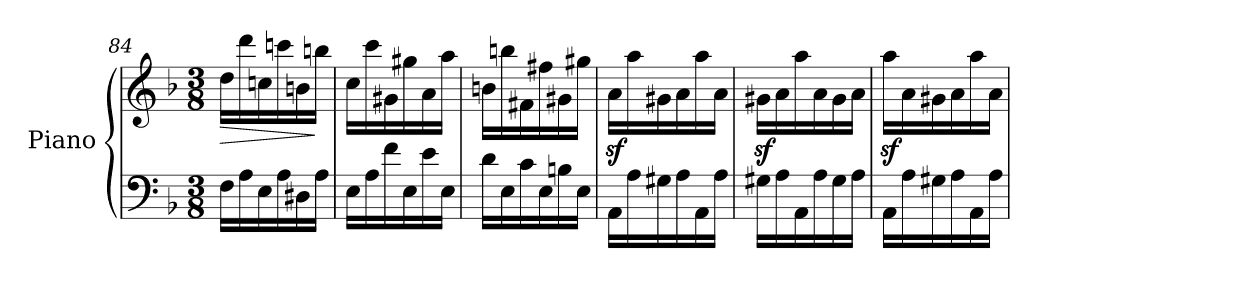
**kern	**kern	**dynam
*part1	*part1	*part1
*staff2	*staff1	*staff1/2
*I"Piano	*	*
*I'Pno	*	*
*clefF4	*clefG2	*
*k[b-]	*k[b-]	*
*M3/8	*M3/8	*
=84	=84	=84
!	!	!LO:HP:b
16F\LL	16dd\LL	>
16A\	16ddd\	.
16E\	16ccn\	.
16A\	16cccn\	.
16D#X\	16bn\	.
16A\JJ	16bbn\JJ	]
=85	=85	=85
16E\LL	16cc\LL	.
16A\	16ccc\	.
16f\	16g#X\	.
16E\	16gg#X\	.
16e\	16a\	.
16E\JJ	16aa\JJ	.
=86	=86	=86
16d\LL	16bn\LL	.
16E\	16bbn\	.
16c\	16f#X\	.
16E\	16ff#X\	.
16Bn\	16g#X\	.
16E\JJ	16gg#X\JJ	.
=87	=87	=87
16AA\LL	16az<\LL	.
16A\	16aa\	.
16G#X\	16g#X\	.
16A\	16a\	.
16AA\	16aa\	.
16A\JJ	16a\JJ	.
=88	=88	=88
16G#X\LL	16g#Xz<\LL	.
16A\	16a\	.
16AA\	16aa\	.
16A\	16a\	.
16G#\	16g#\	.
16A\JJ	16a\JJ	.
=89	=89	=89
16AA\LL	16aaz<\LL	.
16A\	16a\	.
16G#X\	16g#X\	.
16A\	16a\	.
16AA\	16aa\	.
16A\JJ	16a\JJ	.
=	=	=
*-	*-	*-
